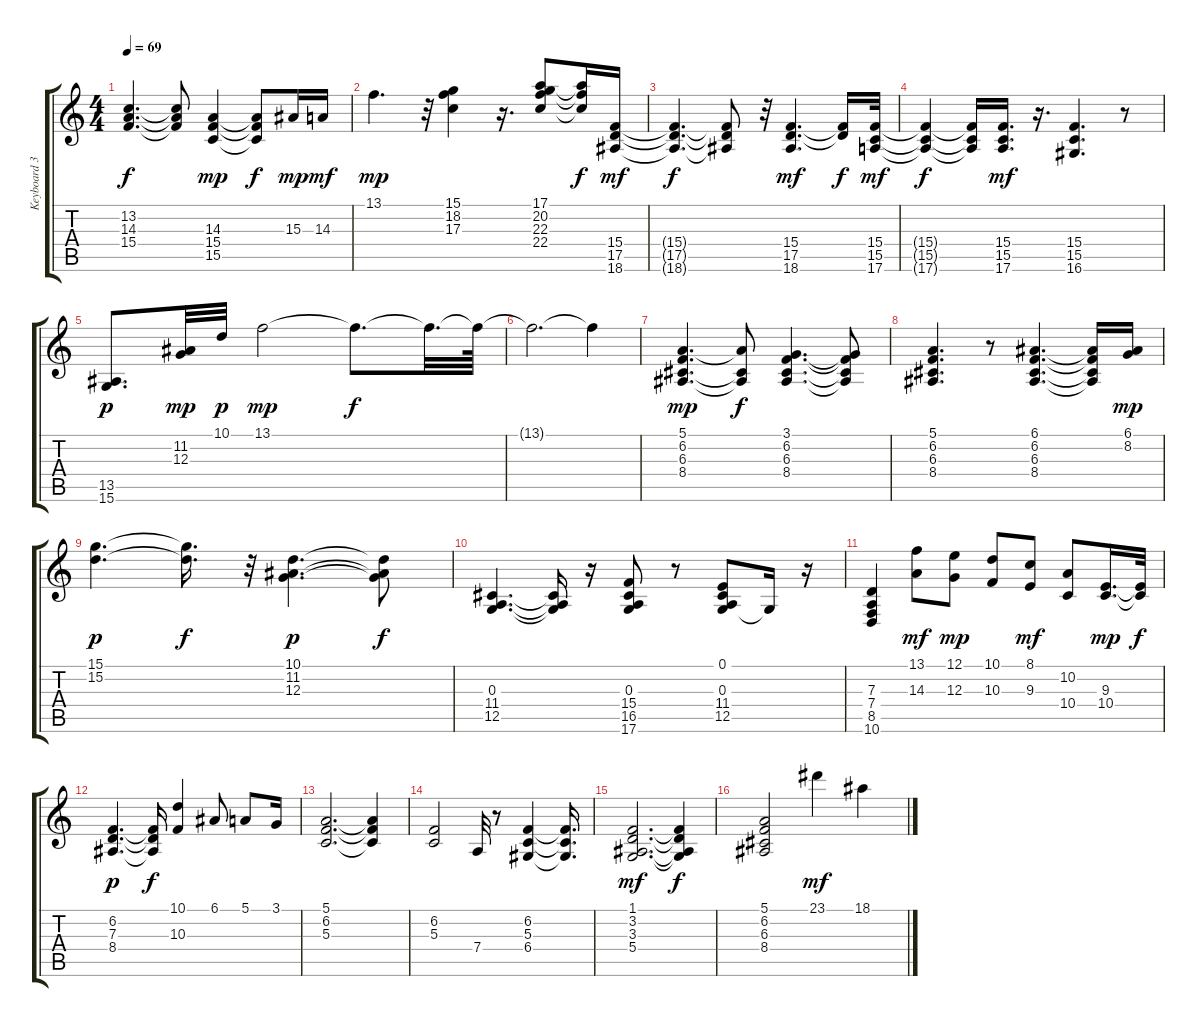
\track ("Keyboard 3" "Keyboard 3") {instrument electricpiano1}
\staff {score tabs}
\tuning (E4 B3 G3 D3 A2 E2) {hide}
\ts (4 4)
\tempo 69
\clef g2
\ks c
(13.2{t} 14.3{t} 15.4{t}).4{d dy f} (13.2{t} 14.3{t} 15.4{t}).8 (14.3 15.4 15.5).4{dy mp} (14.3{t} 15.4{t} 15.5{t}).8{dy f} 15.3.16{dy mp} 14.3.16{dy mf} |
13.1.4{d dy mp} r.32 (15.1 18.2 17.3).4 r.16{d} (17.1 20.2 22.3 22.4).8 (17.1{t} 22.3{t} 22.4{t}).16{dy f} (15.4 17.5 18.6).16{dy mf} |
(15.4{t} 17.5{t} 18.6{t}).4{d dy f} (15.4{t} 17.5{t} 18.6{t}).8 r.32 (15.4 17.5 18.6).4{d dy mf} (15.4{t} 17.5{t}).16{dy f} (15.4 15.5 17.6).32{dy mf} |
(15.4{t} 15.5{t} 17.6{t}).4{dy f} (15.4{t} 15.5{t} 17.6{t}).16 (15.4 15.5 17.6).16{d dy mf} r.16{d} (15.4 15.5 16.6).4{d} r.8 |
(13.5 15.6).8{d dy p} (11.2 12.3).32{dy mp} 10.1.32{dy p} 13.1.2{dy mp} 13.1{t}.8{d dy f} 13.1{t}.32{d} 13.1{t}.64 |
13.1{t}.2{d} 13.1{t}.4 |
(5.1 6.2 6.3 8.4).4{d dy mp} (5.1{t} 6.3{t} 8.4{t}).8{dy f} (3.1 6.2 6.3 8.4).4{d} (3.1{t} 6.2{t} 6.3{t} 8.4{t}).8 |
(5.1 6.2 6.3 8.4).4{d} r.8 (6.1 6.2 6.3 8.4).4{d} (6.1{t} 6.2{t} 6.3{t} 8.4{t}).16 (6.1 8.2).16{dy mp} |
(15.1 15.2).4{d dy p} (15.1{t} 15.2{t}).16{d dy f} r.32 (10.1 11.2 12.3).4{d dy p} (10.1{t} 11.2{t} 12.3{t}).8{dy f} |
(0.3 11.4 12.5).4{d} (0.3{t} 11.4{t} 12.5{t}).16 r.16 (0.3 15.4 16.5 17.6).8 r.8 (0.1 0.3 11.4 12.5).8 0.3{t}.16 r.16 |
(7.3 7.4 8.5 10.6).4 (13.1 14.3).8{dy mf} (12.1 12.3).8{dy mp} (10.1 10.3).8 (8.1 9.3).8{dy mf} (10.2 10.4).8 (9.3 10.4).16{d dy mp} (9.3{t} 10.4{t}).32{dy f} |
(6.2 7.3 8.4).4{d dy p} (6.2{t} 7.3{t} 8.4{t}).16{dy f} (10.1 10.3).4 6.1.8 5.1.8 3.1.16 |
(5.1 6.2 5.3).2{d} (5.1{t} 6.2{t} 5.3{t}).4 |
(6.2 5.3).2 7.4.32 r.8 (6.2 5.3 6.4).4 (6.2{t} 5.3{t} 6.4{t}).16{d} |
(1.1 3.2 3.3 5.4).2{d dy mf} (1.1{t} 3.2{t} 3.3{t} 5.4{t}).4{dy f} |
(5.1 6.2 6.3 8.4).2 23.1.4{dy mf} 18.1.4
